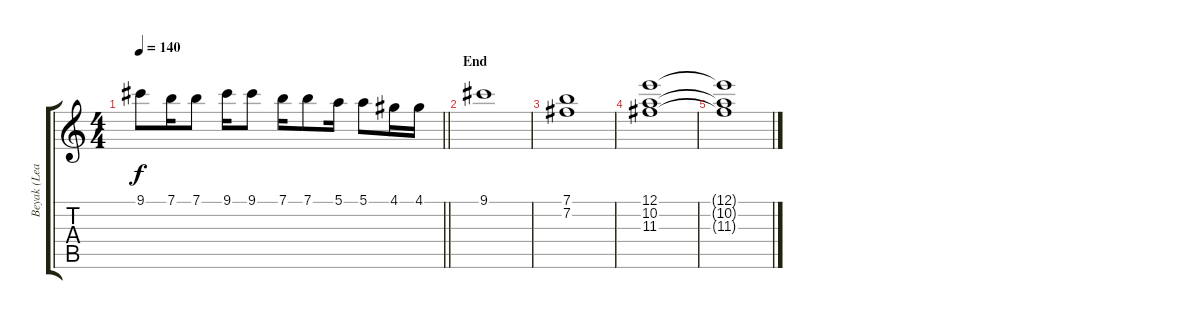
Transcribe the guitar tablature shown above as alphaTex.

\track ("Beyak (Lead Guitar)" "Beyak (Lea") {instrument overdrivenguitar}
\staff {score tabs}
\tuning (E4 B3 G3 D3 A2 E2) {hide}
\ts (4 4)
\tempo 140
\clef g2
\barLineRight lightlight
\ks c
9.1.8{dy f} 7.1.16 7.1.8 9.1.16 9.1.8 7.1.16 7.1.8 5.1.16 5.1.8 4.1.16 4.1.16 |
\section ("" "End")
9.1.1 |
(7.1 7.2).1 |
(12.1 10.2 11.3).1 |
(12.1{t} 10.2{t} 11.3{t}).1
